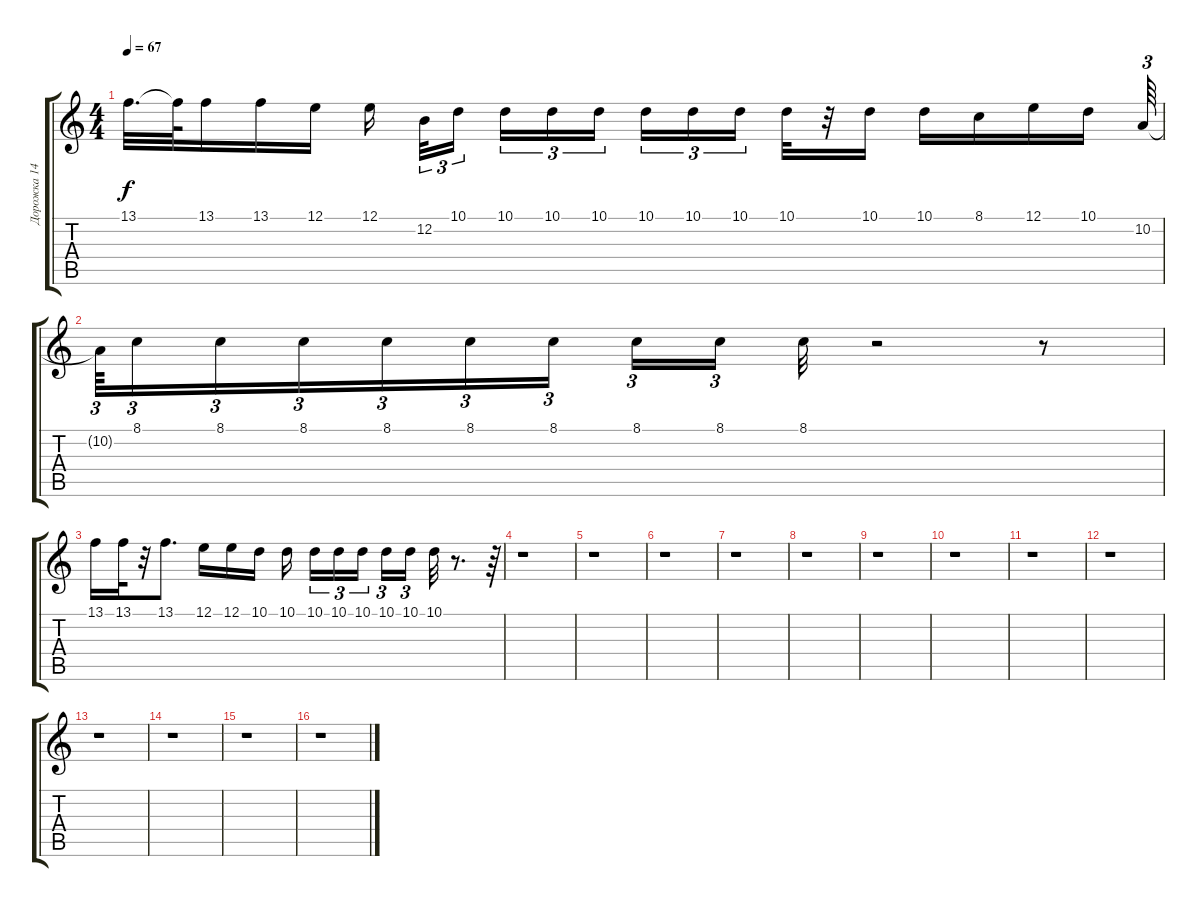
\track ("Дорожка 14" "Дорожка 14") {instrument tubularbells}
\staff {score tabs}
\tuning (E4 B3 G3 D3 A2 E2) {hide}
\ts (4 4)
\tempo 67
\clef g2
\ks c
13.1{t}.32{d dy f} 13.1{t}.64 13.1.16 13.1.16 12.1.16 12.1.16 12.2.32{tu (3 2)} 10.1.16{tu (3 2)} 10.1.16{tu (3 2)} 10.1.16{tu (3 2)} 10.1.16{tu (3 2)} 10.1.16{tu (3 2)} 10.1.16{tu (3 2)} 10.1.16{tu (3 2)} 10.1.32 r.32 10.1.16 10.1.16 8.1.16 12.1.16 10.1.16 10.2.64{tu (3 2)} |
10.2{t}.64{tu (3 2)} 8.1.16{tu (3 2)} 8.1.16{tu (3 2)} 8.1.16{tu (3 2)} 8.1.16{tu (3 2)} 8.1.16{tu (3 2)} 8.1.16{tu (3 2)} 8.1.16{tu (3 2)} 8.1.16{tu (3 2)} 8.1.32 r.2 r.8 |
13.1.16 13.1.32 r.32 13.1.8{d} 12.1.16 12.1.16 10.1.16 10.1.16 10.1.16{tu (3 2)} 10.1.16{tu (3 2)} 10.1.16{tu (3 2)} 10.1.16{tu (3 2)} 10.1.16{tu (3 2)} 10.1.32 r.8{d} r.64{tu (3 2)} |
r.1 |
r.1 |
r.1 |
r.1 |
r.1 |
r.1 |
r.1 |
r.1 |
r.1 |
r.1 |
r.1 |
r.1 |
r.1
